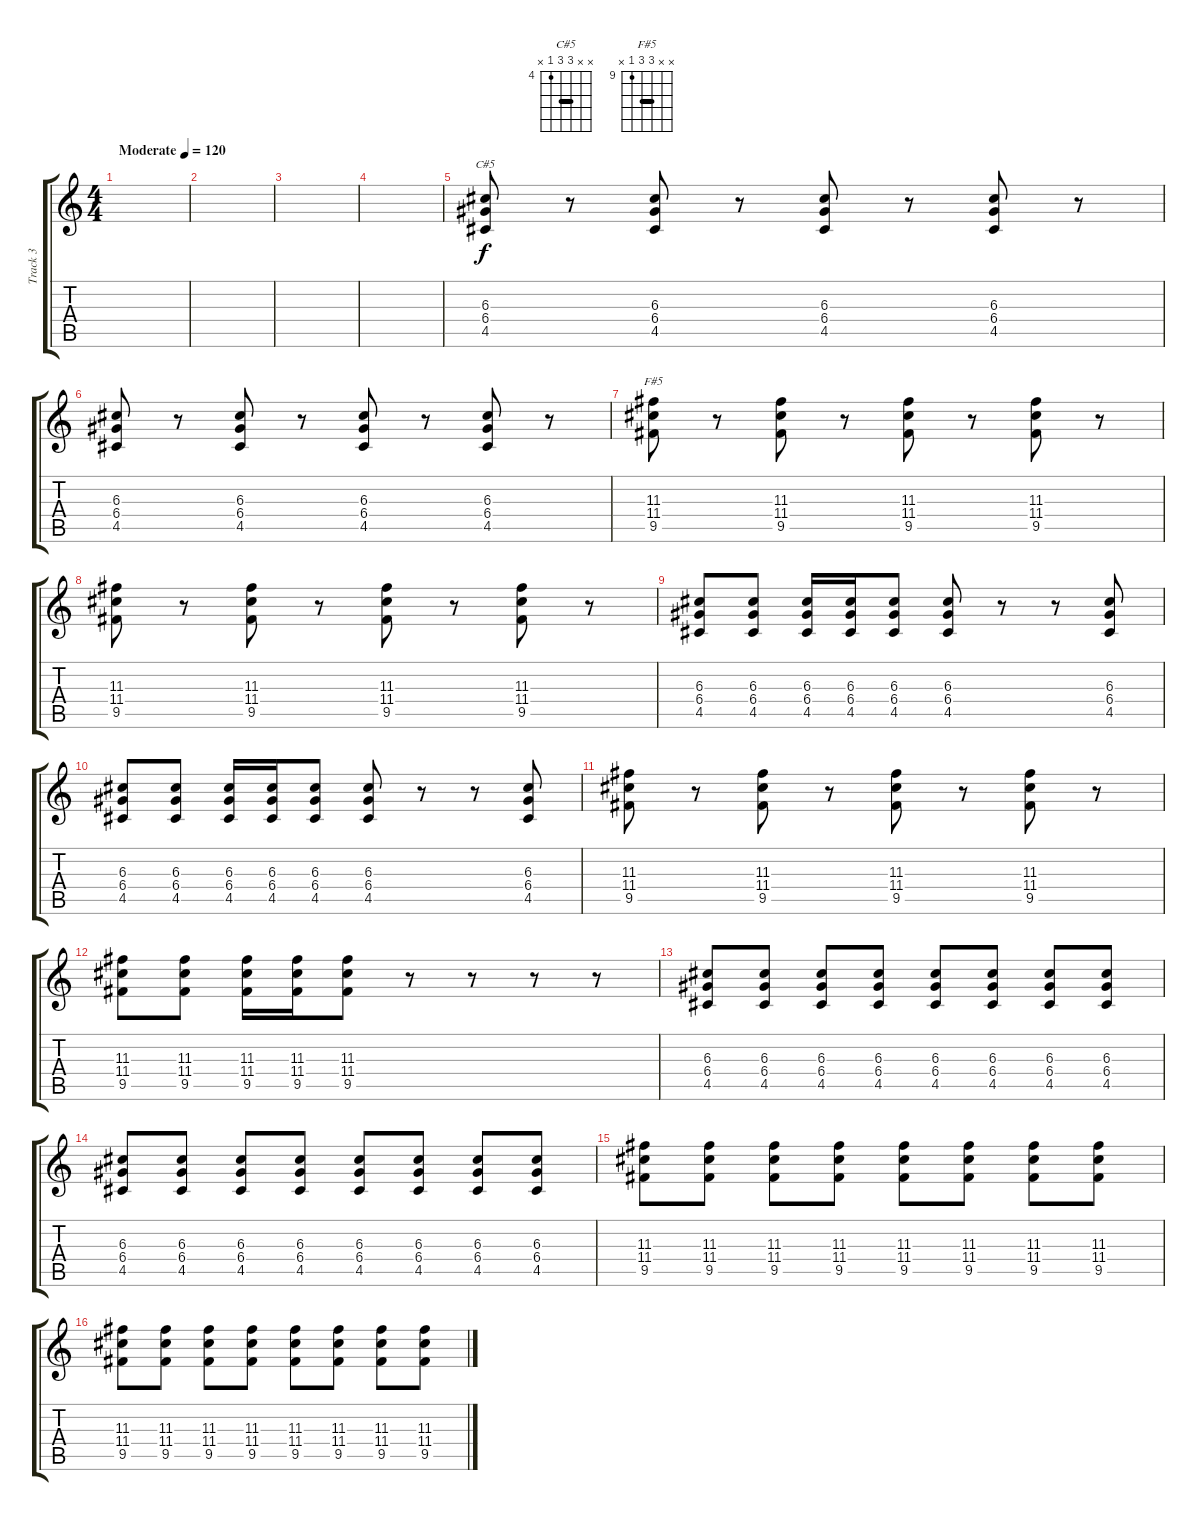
\track ("Track 3" "Track 3") {instrument distortionguitar}
\staff {score tabs}
\tuning (E4 B3 G3 D3 A2 E2) {hide}
\chord ("C#5" x x 6 6 4 x) {firstfret 4 barre 6}
\chord ("F#5" x x 11 11 9 x) {firstfret 9 barre 11}
\ts (4 4)
\tempo (120 "Moderate")
\clef g2
\ks c
|
|
|
|
(6.3 6.4 4.5).8{ch "C#5"} r.8 (6.3 6.4 4.5).8 r.8 (6.3 6.4 4.5).8 r.8 (6.3 6.4 4.5).8 r.8 |
(6.3 6.4 4.5).8 r.8 (6.3 6.4 4.5).8 r.8 (6.3 6.4 4.5).8 r.8 (6.3 6.4 4.5).8 r.8 |
(11.3 11.4 9.5).8{ch "F#5"} r.8 (11.3 11.4 9.5).8 r.8 (11.3 11.4 9.5).8 r.8 (11.3 11.4 9.5).8 r.8 |
(11.3 11.4 9.5).8 r.8 (11.3 11.4 9.5).8 r.8 (11.3 11.4 9.5).8 r.8 (11.3 11.4 9.5).8 r.8 |
(6.3 6.4 4.5).8 (6.3 6.4 4.5).8 (6.3 6.4 4.5).16 (6.3 6.4 4.5).16 (6.3 6.4 4.5).8 (6.3 6.4 4.5).8 r.8 r.8 (6.3 6.4 4.5).8 |
(6.3 6.4 4.5).8 (6.3 6.4 4.5).8 (6.3 6.4 4.5).16 (6.3 6.4 4.5).16 (6.3 6.4 4.5).8 (6.3 6.4 4.5).8 r.8 r.8 (6.3 6.4 4.5).8 |
(11.3 11.4 9.5).8 r.8 (11.3 11.4 9.5).8 r.8 (11.3 11.4 9.5).8 r.8 (11.3 11.4 9.5).8 r.8 |
(11.3 11.4 9.5).8 (11.3 11.4 9.5).8 (11.3 11.4 9.5).16 (11.3 11.4 9.5).16 (11.3 11.4 9.5).8 r.8 r.8 r.8 r.8 |
(6.3 6.4 4.5).8 (6.3 6.4 4.5).8 (6.3 6.4 4.5).8 (6.3 6.4 4.5).8 (6.3 6.4 4.5).8 (6.3 6.4 4.5).8 (6.3 6.4 4.5).8 (6.3 6.4 4.5).8 |
(6.3 6.4 4.5).8 (6.3 6.4 4.5).8 (6.3 6.4 4.5).8 (6.3 6.4 4.5).8 (6.3 6.4 4.5).8 (6.3 6.4 4.5).8 (6.3 6.4 4.5).8 (6.3 6.4 4.5).8 |
(11.3 11.4 9.5).8 (11.3 11.4 9.5).8 (11.3 11.4 9.5).8 (11.3 11.4 9.5).8 (11.3 11.4 9.5).8 (11.3 11.4 9.5).8 (11.3 11.4 9.5).8 (11.3 11.4 9.5).8 |
(11.3 11.4 9.5).8 (11.3 11.4 9.5).8 (11.3 11.4 9.5).8 (11.3 11.4 9.5).8 (11.3 11.4 9.5).8 (11.3 11.4 9.5).8 (11.3 11.4 9.5).8 (11.3 11.4 9.5).8
